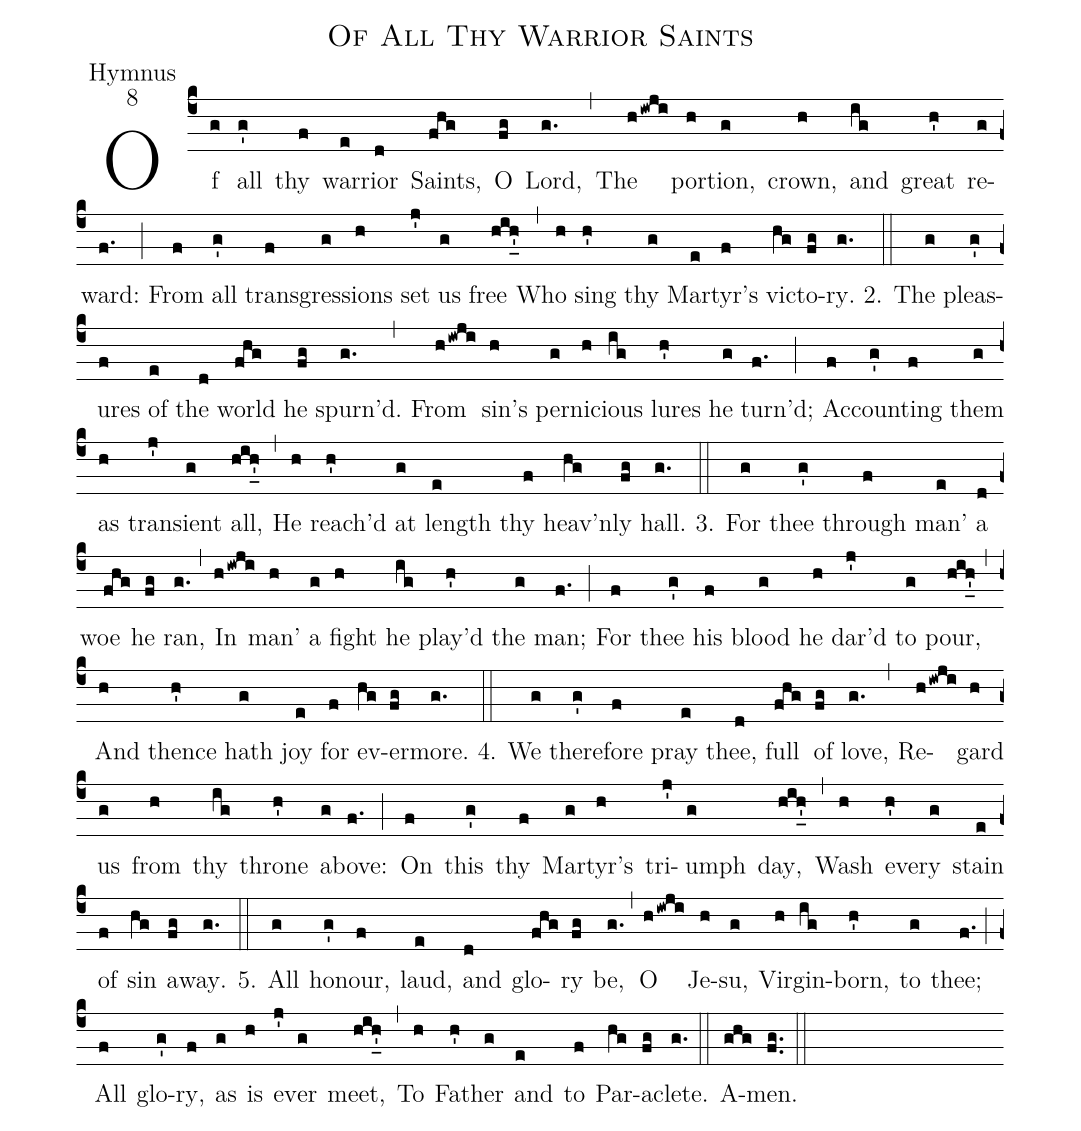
name: Of All Thy Warrior Saints;
office-part: Hymnus;
mode: 8;
%%
(c4)Of(g) all(g') thy(f) warr(e)ior(d) Saints,(fhg) O(fg) Lord,(g.) (,)

The(hiwji) por(h)tion,(g) crown,(h) and(ig) great(h') re(g)ward:(f.) (;)

From(f) all(g') trans(f)gres(g)sions(h) set(j') us(g) free(hih'_) (,)

Who(h) sing(h') thy(g) Mar(e)tyr's(f) vic(hg)to(fg)ry.(g.) (::)

2. The(g) pleas(g')ures(f) of(e) the(d) world(fhg) he(fg) spurn'd.(g.) (,)

From(hiwji) sin's(h) per(g)ni(h)cious(ig) lures(h') he(g) turn'd;(f.) (;)

Ac(f)count(g')ing(f) them(g) as(h) tran(j')sient(g) all,(hih'_) (,)

He(h) reach'd(h') at(g) length(e) thy(f) heav'n(hg)ly(fg) hall.(g.) (::)

3. For(g) thee(g') through(f) man'(e) a(d) woe(fhg) he(fg) ran,(g.) (,)

In(hiwji) man'(h) a(g) fight(h) he(ig) play'd(h') the(g) man;(f.) (;)

For(f) thee(g') his(f) blood(g) he(h) dar'd(j') to(g) pour,(hih'_) (,)

And(h) thence(h') hath(g) joy(e) for(f) ev(hg)er(fg)more.(g.) (::)

4. We(g) there(g')fore(f) pray(e) thee,(d) full(fhg) of(fg) love,(g.) (,)

Re(hiwji)gard(h) us(g) from(h) thy(ig) throne(h') a(g)bove:(f.) (;)

On(f) this(g') thy(f) Mar(g)tyr's(h) tri(j')umph(g) day,(hih'_) (,)

Wash(h) eve(h')ry(g) stain(e) of(f) sin(hg) a(fg)way.(g.) (::)

5. All(g) hon(g')our,(f) laud,(e) and(d) glo(fhg)ry(fg) be,(g.) (,)

O(hiwji) Je(h)su,(g) Vir(h)gin-(ig)born,(h') to(g) thee;(f.) (;)

All(f) glo(g')ry,(f) as(g) is(h) ev(j')er(g) meet,(hih'_) (,)

To(h) Fa(h')ther(g) and(e) to(f) Par(hg)a(fg)clete.(g.) (::)


A(ghg)men.(fg..) (::)
